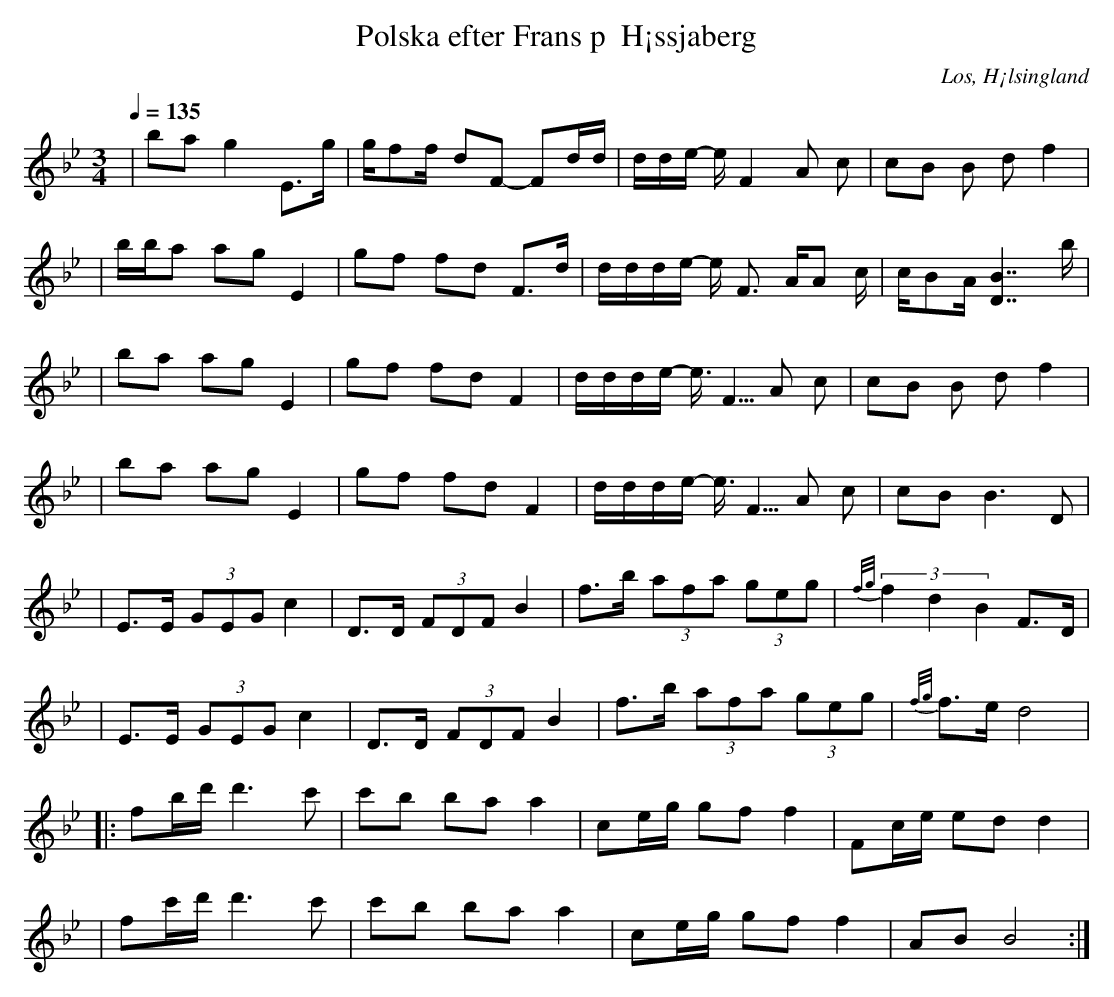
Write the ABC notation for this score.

X:1
T:Polska efter Frans p  H¡ssjaberg
O:Los, H¡lsingland
Q:1/4=135
M:3/4
K:Bb
|ba g2 E>g |g/ff/- d4/3F2/3- F2/2d/d/|d/d/e/- e2/4 F8/4 A4/3 c2/3 |c2/3B2/3 B4/3 d4/3 f2|
|b/b/a ag E2|gf fd F>d|d/d/d/e/- e/ F3/2 A/A c1/2 |c/BA/ [D B]7/2 b/|
|ba ag E2|gf fd F2|d/d/d/e/- e3/4 F5/4 A4/3 c2/3 |c2/3B2/3 B4/3 d4/3 f2|
|ba ag E2|gf fd F2|d/d/d/e/- e3/4 F5/4 A4/3 c2/3 |cB B3 D|
|E>E (3GEG c2|D>D (3FDF B2|f>b (3afa (3geg|{f/g/}(3f2d2B2 F>D|
|E>E (3GEG c2|D>D (3FDF B2|f>b (3afa (3geg|{f/g/}f>e d4|
|:fb/d'/ d'3 c'|c'b ba a2|ce/g/ gf f2| Fc/e/ ed d2|
|fc'/d'/ d'3 c'|c'b ba a2|ce/g/ gf f2| AB B4:|
